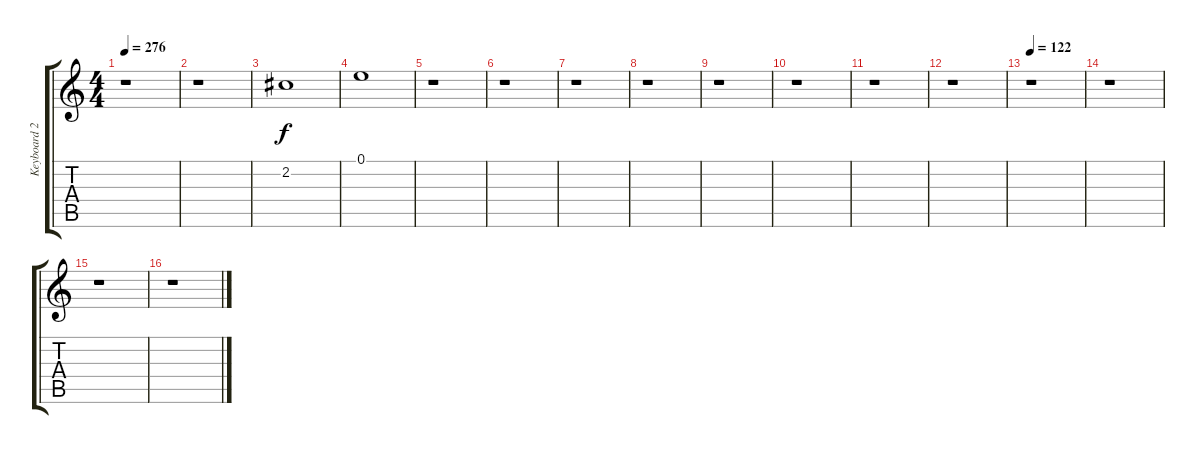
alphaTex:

\track ("Keyboard 2" "Keyboard 2") {instrument stringensemble1}
\staff {score tabs}
\tuning (E5 B4 G4 D4 A3 E3) {hide}
\ts (4 4)
\tempo 276
\clef g2
\ks c
r.1{dy f} |
r.1 |
2.2.1 |
0.1.1 |
r.1 |
r.1 |
r.1 |
r.1 |
r.1 |
r.1 |
r.1 |
r.1 |
\tempo 122
r.1 |
r.1 |
r.1 |
r.1
